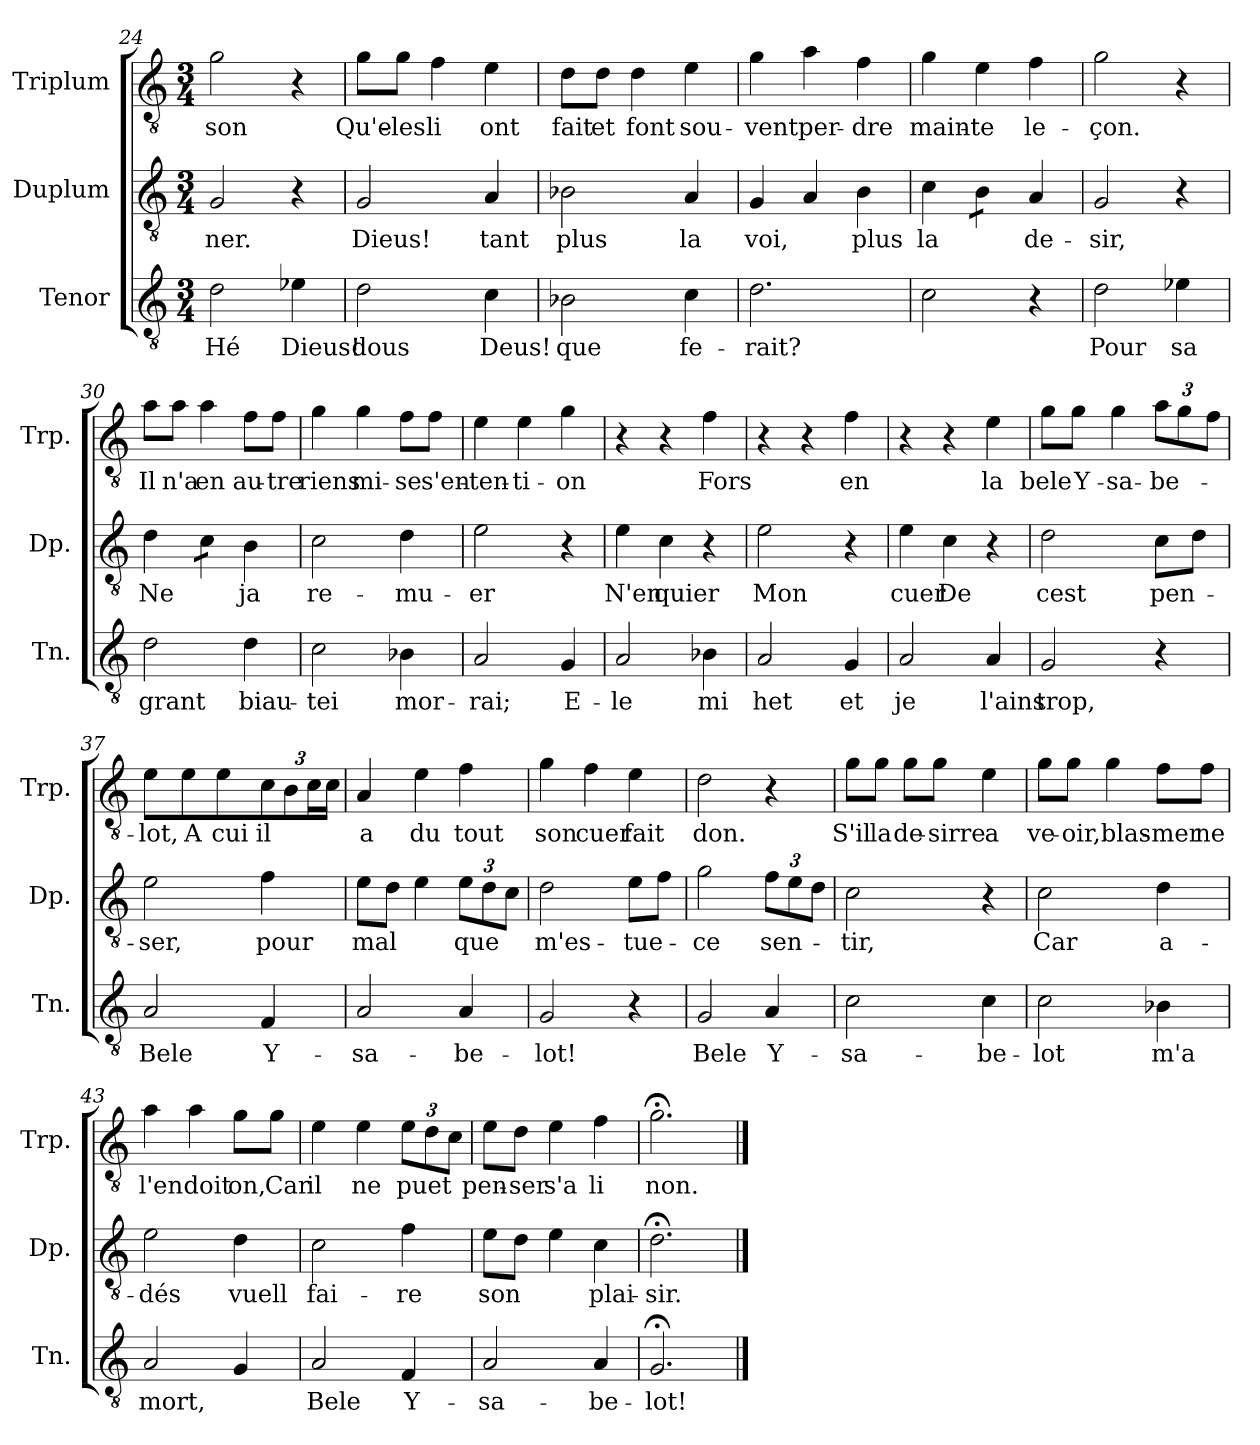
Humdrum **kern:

**kern	**text	**kern	**text	**kern	**text
*part3	*part3	*part2	*part2	*part1	*part1
*staff3	*staff3	*staff2	*staff2	*staff1	*staff1
*I"Tenor	*	*I"Duplum	*	*I"Triplum	*
*I'Tn.	*	*I'Dp.	*	*I'Trp.	*
!!LO:LB:g=z
*clefGv2	*	*clefGv2	*	*clefGv2	*
*k[]	*	*k[]	*	*k[]	*
*M3/4	*	*M3/4	*	*M3/4	*
=24	=24	=24	=24	=24	=24
!	!LO:LY:b	!	!LO:LY:b	!	!LO:LY:b
2d\	Hé	2G/	-ner.	2g\	-son
!	!LO:LY:b	!	!	!	!
4e-X\	Dieus!	4r	.	4r	.
=25	=25	=25	=25	=25	=25
!	!LO:LY:b	!	!LO:LY:b	!	!LO:LY:b
2d\	dous	2G/	Dieus!	8g\L	Qu'e-
!	!	!	!	!	!LO:LY:b
.	.	.	.	8g\J	-les
!	!	!	!	!	!LO:LY:b
.	.	.	.	4f\	li
!	!LO:LY:b	!	!LO:LY:b	!	!LO:LY:b
4c\	Deus!	4A/	tant	4e\	ont
=26	=26	=26	=26	=26	=26
!	!LO:LY:b	!	!LO:LY:b	!	!LO:LY:b
2B-X\	que	2B-i\	plus	8d\L	fait
!	!	!	!	!	!LO:LY:b
.	.	.	.	8d\J	et
!	!	!	!	!	!LO:LY:b
.	.	.	.	4d\	font
!	!LO:LY:b	!	!LO:LY:b	!	!LO:LY:b
4c\	fe-	4A/	la	4e\	sou-
=27	=27	=27	=27	=27	=27
!	!LO:LY:b	!	!LO:LY:b	!	!LO:LY:b
2.d\	-rait?	4G/	voi,	4g\	-vent
!	!	!	!	!	!LO:LY:b
.	.	4A/	.	4a\	per-
!	!	!	!LO:LY:b	!	!LO:LY:b
.	.	4B\	plus	4f\	-dre
=28	=28	=28	=28	=28	=28
!	!	!	!LO:LY:b	!	!LO:LY:b
2c\	.	4c\	la	4g\	main-
!	!	!	!	!	!LO:LY:b
*	*	*tremolo	*	*	*
.	.	8B\L	.	4e\	-te
.	.	8B\J	.	.	.
*	*	*Xtremolo	*	*	*
!	!	!	!LO:LY:b	!	!LO:LY:b
4r	.	4A/	de-	4f\	le-
=29	=29	=29	=29	=29	=29
!	!LO:LY:b	!	!LO:LY:b	!	!LO:LY:b
2d\	Pour	2G/	-sir,	2g\	-çon.
!	!LO:LY:b	!	!	!	!
4e-X\	sa	4r	.	4r	.
=30	=30	=30	=30	=30	=30
!	!LO:LY:b	!	!LO:LY:b	!	!LO:LY:b
2d\	grant	4d\	Ne	8a\L	Il
!	!	!	!	!	!LO:LY:b
.	.	.	.	8a\J	n'a
!	!	!	!	!	!LO:LY:b
*	*	*tremolo	*	*	*
.	.	8c\L	.	4a\	en
.	.	8c\J	.	.	.
*	*	*Xtremolo	*	*	*
!	!LO:LY:b	!	!LO:LY:b	!	!LO:LY:b
4d\	biau-	4B\	ja	8f\L	au-
!	!	!	!	!	!LO:LY:b
.	.	.	.	8f\J	-tre
!!LO:LB:g=z
=31	=31	=31	=31	=31	=31
!	!LO:LY:b	!	!LO:LY:b	!	!LO:LY:b
2c\	-tei	2c\	re-	4g\	riens
!	!	!	!	!	!LO:LY:b
.	.	.	.	4g\	mi-
!	!LO:LY:b	!	!LO:LY:b	!	!LO:LY:b
4B-X\	mor-	4d\	-mu-	8f\L	-se
!	!	!	!	!	!LO:LY:b
.	.	.	.	8f\J	s'en-
=32	=32	=32	=32	=32	=32
!	!LO:LY:b	!	!LO:LY:b	!	!LO:LY:b
2A/	-rai;	2e\	-er	4e\	-ten-
!	!	!	!	!	!LO:LY:b
.	.	.	.	4e\	-ti-
!	!LO:LY:b	!	!	!	!LO:LY:b
4G/	E-	4r	.	4g\	-on
=33	=33	=33	=33	=33	=33
!	!LO:LY:b	!	!LO:LY:b	!	!
2A/	-le	4e\	N'en	4r	.
!	!	!	!LO:LY:b	!	!
.	.	4c\	quier	4r	.
!	!LO:LY:b	!	!	!	!LO:LY:b
4B-X\	mi	4r	.	4f\	Fors
=34	=34	=34	=34	=34	=34
!	!LO:LY:b	!	!LO:LY:b	!	!
2A/	het	2e\	Mon	4r	.
.	.	.	.	4r	.
!	!LO:LY:b	!	!	!	!LO:LY:b
4G/	et	4r	.	4f\	en
=35	=35	=35	=35	=35	=35
!	!LO:LY:b	!	!LO:LY:b	!	!
2A/	je	4e\	cuer	4r	.
!	!	!	!LO:LY:b	!	!
.	.	4c\	De	4r	.
!	!LO:LY:b	!	!	!	!LO:LY:b
4A/	l'ains	4r	.	4e\	la
=36	=36	=36	=36	=36	=36
!	!LO:LY:b	!	!LO:LY:b	!	!LO:LY:b
2G/	trop,	2d\	cest	8g\L	bele
!	!	!	!	!	!LO:LY:b
.	.	.	.	8g\J	Y-
!	!	!	!	!	!LO:LY:b
.	.	.	.	4g\	-sa-
!	!	!	!LO:LY:b	!	!
*	*	*	*	*Xbrackettup	*
!	!	!	!	!	!LO:LY:b
4r	.	8c\L	pen-	12a\L	-be-
.	.	.	.	12g\	.
.	.	8d\J	.	.	.
.	.	.	.	12f\J	.
=37	=37	=37	=37	=37	=37
!	!LO:LY:b	!	!LO:LY:b	!	!LO:LY:b
2A/	Bele	2e\	-ser,	8e\L	-lot,
!	!	!	!	!	!LO:LY:b
.	.	.	.	8e\J	A
!	!	!	!	!	!LO:LY:b
.	.	.	.	4e\	cui
!	!LO:LY:b	!	!LO:LY:b	!	!LO:LY:b
4F/	Y-	4f\	pour	12c\L	il
.	.	.	.	12B\	.
*	*	*	*	*tremolo	*
.	.	.	.	24c\	.
.	.	.	.	24c\JJ	.
*	*	*	*	*Xtremolo	*
!!LO:LB:g=z
=38	=38	=38	=38	=38	=38
!	!LO:LY:b	!	!LO:LY:b	!	!LO:LY:b
2A/	-sa-	8e\L	mal	4A/	a
.	.	8d\J	.	.	.
!	!	!	!	!	!LO:LY:b
.	.	4e\	.	4e\	du
!	!LO:LY:b	!	!	!	!
*	*	*Xbrackettup	*	*	*
!	!	!	!LO:LY:b	!	!LO:LY:b
4A/	-be-	12e\L	que	4f\	tout
.	.	12d\	.	.	.
.	.	12c\J	.	.	.
=39	=39	=39	=39	=39	=39
!	!LO:LY:b	!	!LO:LY:b	!	!LO:LY:b
2G/	-lot!	2d\	m'es-	4g\	son
!	!	!	!	!	!LO:LY:b
.	.	.	.	4f\	cuer
!	!	!	!LO:LY:b	!	!LO:LY:b
4r	.	8e\L	-tue-	4e\	fait
.	.	8f\J	.	.	.
=40	=40	=40	=40	=40	=40
!	!LO:LY:b	!	!LO:LY:b	!	!LO:LY:b
2G/	Bele	2g\	-ce	2d\	don.
!	!LO:LY:b	!	!LO:LY:b	!	!
4A/	Y-	12f\L	sen-	4r	.
.	.	12e\	.	.	.
.	.	12d\J	.	.	.
=41	=41	=41	=41	=41	=41
!	!LO:LY:b	!	!LO:LY:b	!	!LO:LY:b
2c\	-sa-	2c\	-tir,	8g\L	S'il
!	!	!	!	!	!LO:LY:b
.	.	.	.	8g\J	la
!	!	!	!	!	!LO:LY:b
.	.	.	.	8g\L	de-
!	!	!	!	!	!LO:LY:b
.	.	.	.	8g\J	-sirre
!	!LO:LY:b	!	!	!	!LO:LY:b
4c\	-be-	4r	.	4e\	a
=42	=42	=42	=42	=42	=42
!	!LO:LY:b	!	!LO:LY:b	!	!LO:LY:b
2c\	-lot	2c\	Car	8g\L	ve-
!	!	!	!	!	!LO:LY:b
.	.	.	.	8g\J	-oir,
!	!	!	!	!	!LO:LY:b
.	.	.	.	4g\	blas-
!	!LO:LY:b	!	!LO:LY:b	!	!LO:LY:b
4B-X\	m'a	4d\	a-	8f\L	-mer
!	!	!	!	!	!LO:LY:b
.	.	.	.	8f\J	ne
=43	=43	=43	=43	=43	=43
!	!LO:LY:b	!	!LO:LY:b	!	!LO:LY:b
2A/	mort,	2e\	-dés	4a\	l'en
!	!	!	!	!	!LO:LY:b
.	.	.	.	4a\	doit
!	!	!	!LO:LY:b	!	!LO:LY:b
4G/	.	4d\	vuell	8g\L	on,
!	!	!	!	!	!LO:LY:b
.	.	.	.	8g\J	Car
!!LO:LB:g=z
=44	=44	=44	=44	=44	=44
!	!LO:LY:b	!	!LO:LY:b	!	!LO:LY:b
2A/	Bele	2c\	fai-	4e\	il
!	!	!	!	!	!LO:LY:b
.	.	.	.	4e\	ne
!	!LO:LY:b	!	!LO:LY:b	!	!LO:LY:b
4F/	Y-	4f\	-re	12e\L	puet
.	.	.	.	12d\	.
.	.	.	.	12c\J	.
=45	=45	=45	=45	=45	=45
!	!LO:LY:b	!	!LO:LY:b	!	!LO:LY:b
2A/	-sa-	8e\L	son	8e\L	pen-
!	!	!	!	!	!LO:LY:b
.	.	8d\J	.	8d\J	-ser
!	!	!	!	!	!LO:LY:b
.	.	4e\	.	4e\	s'a
!	!LO:LY:b	!	!LO:LY:b	!	!LO:LY:b
4A/	-be-	4c\	plai-	4f\	li
=46	=46	=46	=46	=46	=46
!	!LO:LY:b	!	!LO:LY:b	!	!LO:LY:b
2.G;</	-lot!	2.d;<\	-sir.	2.g;<\	non.
==	==	==	==	==	==
*-	*-	*-	*-	*-	*-
